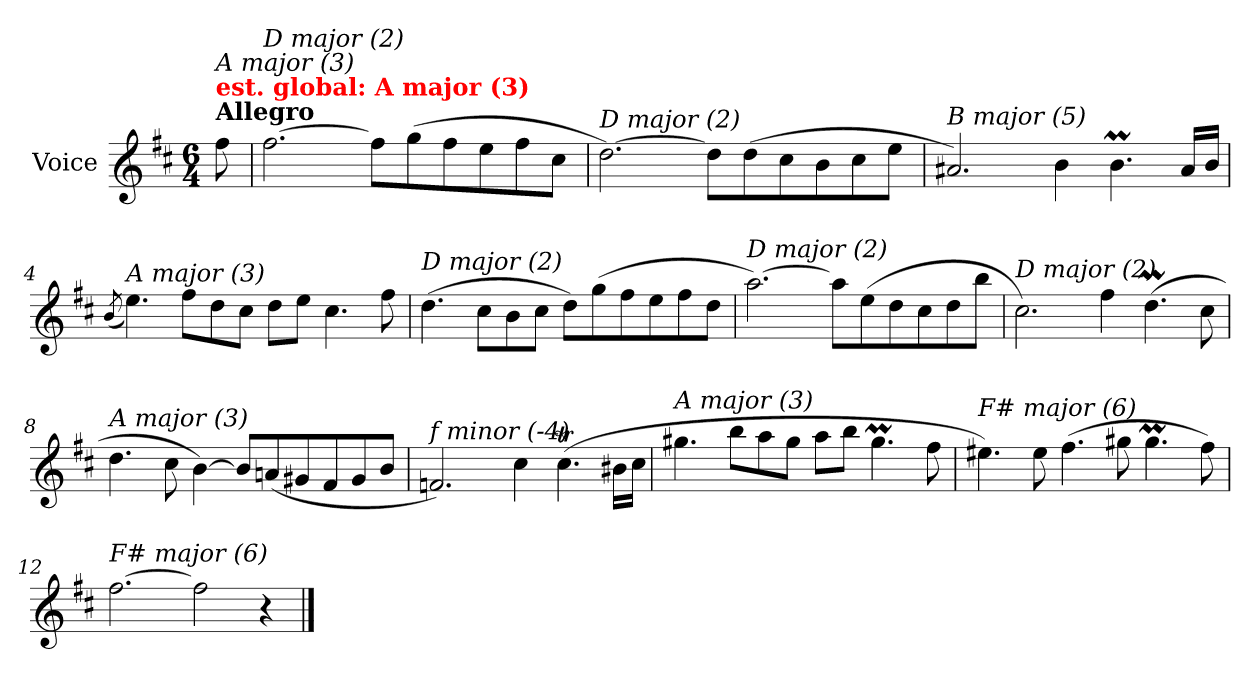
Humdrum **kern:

**kern
*part1
*staff1
*I"Voice
*I'V
*clefG2
*k[f#c#]
*M6/4
=
!LO:TX:a:B:t=Allegro
!LO:TX:a:B:color=#FF0000:t=est. global&colon; A major (3)
!LO:TX:i:t=A major (3)
8ff#\
=1
!LO:TX:i:t=D major (2)
[2.ff#\
8ff#\L]
(>8gg\
8ff#\
8ee\
8ff#\
8cc#\J
=2
!LO:TX:i:t=D major (2)
[2.dd\)
8dd\L]
(>8dd\
8cc#\
8b\
8cc#\
8ee\J
=3
!LO:TX:i:t=B major (5)
2.a#X/)
4b\
4.bM\
16a#/LL
16b/JJ
=4
(<8qb/
!LO:TX:i:t=A major (3)
4.ee\)
8ff#\L
8dd\
8cc#\J
8dd\L
8ee\J
4.cc#\
8ff#\
!!LO:LB:g=z
=5
!LO:TX:i:t=D major (2)
(>4.dd\
8cc#\L
8b\
8cc#\J
8dd\L)
(>8gg\
8ff#\
8ee\
8ff#\
8dd\J
=6
!LO:TX:i:t=D major (2)
[2.aa\)
8aa\L]
(>8ee\
8dd\
8cc#\
8dd\
8bb\J
=7
!LO:TX:i:t=D major (2)
2.cc#\)
4ff#\
(>4.ddM\
8cc#\
=8
!LO:TX:i:t=A major (3)
4.dd\
8cc#\
[4b\)
8b/L]
(<8an/
8g#X/
8f#/
8g#/
8b/J
!!LO:LB:g=z
=9
!LO:TX:i:t=f minor (-4)
2.fni/)
4cc#\
(>4.cc#t\
16b#X\LL
16cc#\JJ
=10
!LO:TX:i:t=A major (3)
4.gg#X\
8bb\L
8aa\
8gg#\J
8aa\L
8bb\J
4.gg#m\
8ff#\
=11
!LO:TX:i:t=F# major (6)
4.ee#X\)
8ee#\
(>4.ff#\
8gg#X\
4.gg#m\
8ff#\)
=12
!LO:TX:i:t=F# major (6)
[2.ff#\
2ff#\]
4r
==
*-
